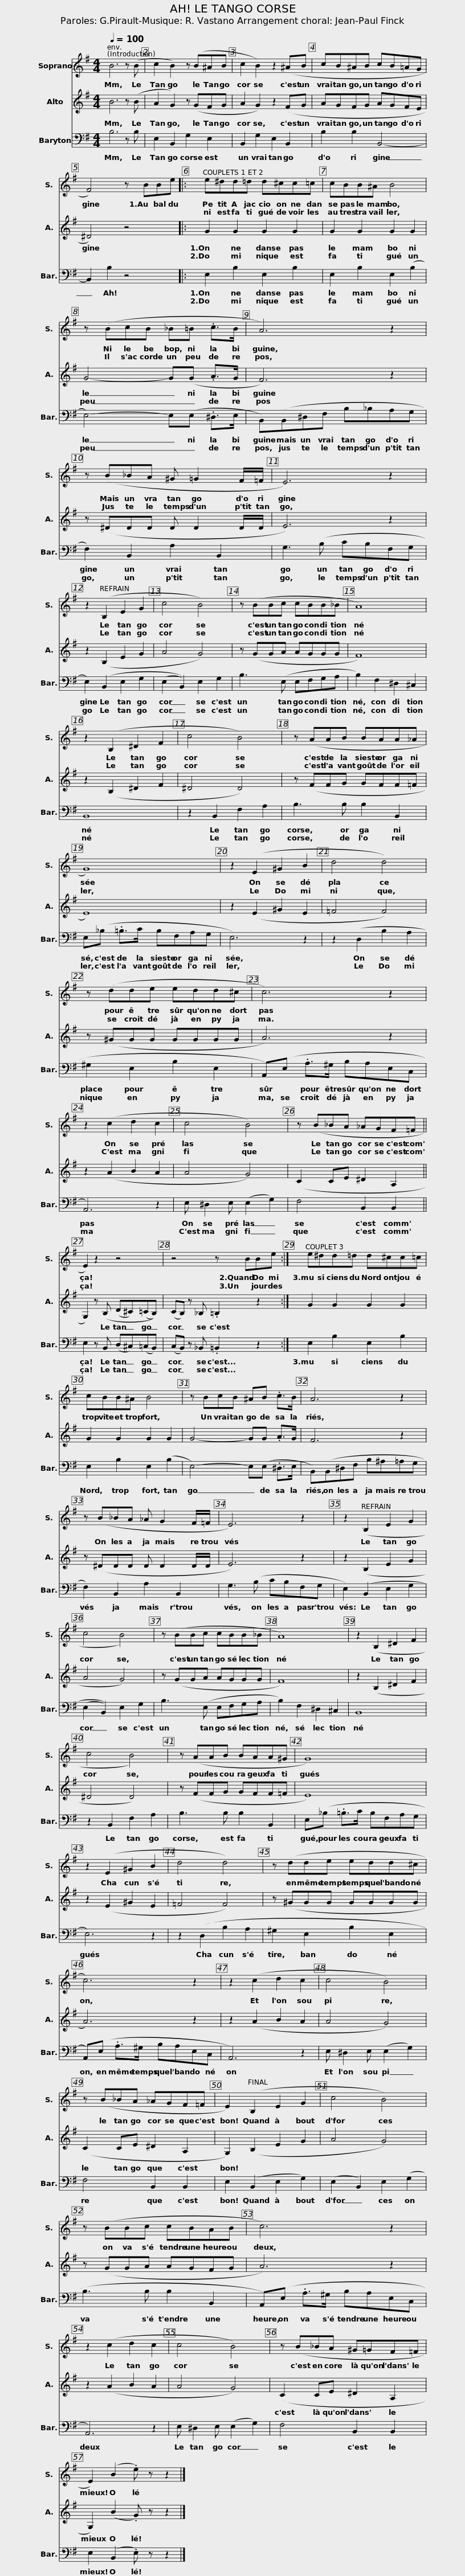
X:1
%%score 1 2 3
L:1/8
Q:1/4=100
M:4/4
I:linebreak $
K:G
V:1 treble
V:2 treble
V:3 bass
V:1
 B6 z (B | c2 B2) z (B^AB | c2 B2) z2 (^AB | cB^AB cB=AG |$ F4) z BBe |: %5
 e^dd=d d^cc=c | cBB^A B4 |$ z (BcB _B=B .c>B | A6) z2 |$ z (B_BA ^G =G2 F/=F/ | %10
 E6) z2 | z2 (B,2 E2 G2 | c4 B4) |$ z (BBc cBB_B | A8) | %15
 z2 (B,2 ^D2 F2 | c4 B4) |$ z (AAB BAA_A | G8) | z2 (E2 ^G2 B2 | %20
 d4 d4) |$ z (dde edd^c | c6) z2 | z2 (c2 d2 c2 |$ c4 B4) | %25
 z (B_BA _AGF=F || E2) z2 z4 |$ z4 z BBe :| e^dd=d d^cc=c | cBB^A B4 |$ %30
 z BcB ^AB .c>B | A6 z2 | z (B_BA _A G2 F/=F/ |$ E6) z2 | z2 (B,2 E2 G2 | %35
 c4 B4) | z (BBc cBB_B | A8) |$ z2 (B,2 ^D2 F2 | c4 B4) | %40
 z (AAB BAA^G | G8) |$ z2 (E2 ^G2 B2 | d4 d4) | z (dde edd^c |$ %45
 c6) z2 | z2 (c2 d2 c2 | c4 B4) |$ z (B_BA _AGF=F | E2) (B,2 E2 G2 | %50
 c4 B4) |$ z (BBc cBAB | c6) z2 | z2 (c2 d2 c2 |$ c4 B4) | %55
 z (B_BA ^G=GF=F | E2) (B2 .e) z z2 |] %57
V:2
 B6 z (B | A2 G2) z (GFG | A2 G2) z2 (FG | AGFG AGFE |$ ^D4) z4 |: %5
 G2 G2 G2 G2 | G2 G2 G2 G2 |$ G4- G(G .A>G | F6) z2 |$ z (^DDD D D2 D/D/ | %10
 E6) z2 | z2 (B,2 E2 G2 | A4 G4) |$ z (GGA AGGG | F8) | %15
 z2 (B,2 ^D2 F2 | ^D4 D4) |$ z (FFG GFF=F | E8) | z2 (E2 ^G2 E2 | %20
 =F4 F4) |$ z (^GGG GGGG | A6) z2 | z2 (A2 B2 A2 |$ A4 G4) | %25
 (C2 CE ^D2 A,2 || G,2) z (B, (D^C)(=CB,)) |$ (CB,) z _B, .=B,2 z2 :| G2 G2 G2 G2 | G2 G2 G2 G2 |$ %30
 G4- GG .A>G | F6 z2 | z (^DDD D D2 D/D/ |$ E6) z2 | z2 (B,2 E2 G2 | %35
 A4 G4) | z (GGA AGGG | F8) |$ z2 (B,2 ^D2 F2 | ^D4 D4) | %40
 z (FFG GFF=F | E8) |$ z2 (E2 ^G2 E2 | =F4 F4) | z (^GGG GGGG |$ %45
 A6) z2 | z2 (A2 B2 A2 | A4 G4) |$ (C2 CE ^D2 A,2 | G,2) (B,2 E2 G2 | %50
 A4 G4) |$ z (GGA AGFG | A6) z2 | z2 (A2 B2 A2 |$ A4 G4) | %55
 (C2 CE ^D2 A,2 | G,2) (B2 .G) z z2 |] %57
V:3
 B,6 z B, | E,2 B,,2 G,2 E,2 | B,,2 G,2 E,2 B,,2 | B,2 B,2 B,,4- |$ B,,2 B,2 z4 |: %5
 E,2 B,2 E,2 B,2 | E,2 B,2 E,2 (B,2 |$ E,4-) E,(E, .^D,>E, | B,,)(B,,^D,F, B,_B,A,G, |$ F,2) B,,2 A,2 B,,2 | %10
 G,3 (B, CB,F,G, | E,2) (B,,2 E,2 G,2 | (E,2 B,,2)) E,2 G,2 |$ B,3 (E, E,F,G,A, | B,2) F,2 ^D,2 ^C,2 | %15
 B,,8 | z2 B,,2 F,2 A,2 |$ B,3 B, B,2 B,,2 | E,(_B, .=B,>C B,F,A,G, | E,6) z2 | %20
 z2 (D,2 B,2 A,2 |$ ^G,2 E,2 B,2 E,2 | A,,)(E, .A,>^G, B,A,E,C, | A,,6) z2 |$ E, ^D,2 E, (E,2 G,2) | %25
 F,4 B,,2 B,,2 || E,2 z B,, (D,^C,)(=C,B,,) |$ (C,B,,) z _B,, .=B,,2 z2 :| E,2 B,2 E,2 B,2 | E,2 B,2 E,2 (B,2 |$ %30
 E,4-) E,(E, .^D,>E, | B,,)(B,,^D,F, B,^A,=A,G, | F,2) B,,2 A,2 B,,2 |$ G,3 (B, CB,F,G, | E,2) (B,,2 E,2 G,2 | %35
 (E,2 B,,2)) E,2 G,2 | B,3 (E, E,F,G,A, | B,2) F,2 ^D,2 ^C,2 |$ B,,8 | z2 B,,2 F,2 A,2 | %40
 B,3 B, B,2 B,,2 | E,(_B, .=B,>C B,F,A,G, |$ E,6) z2 | z2 (D,2 B,2 A,2 | ^G,2 E,2 B,2 E,2 |$ %45
 A,,)(E, .A,>^G, B,A,E,C, | A,,6) z2 | E, ^D,2 E, (E,2 G,2) |$ F,4 B,,2 B,,2 | E,2 (B,,2 E,2 G,2) | %50
 (E,2 B,,2) E,2 (G,2 |$ B,3 B, B,2 B,,2 | A,,)(E, .A,>^G, B,A,E,C, | A,,6) z2 |$ E, ^D,2 E, (E,2 G,2) | %55
 F,4 B,,2 B,,2 | E,2 (B,,2 .E,) z z2 |] %57
